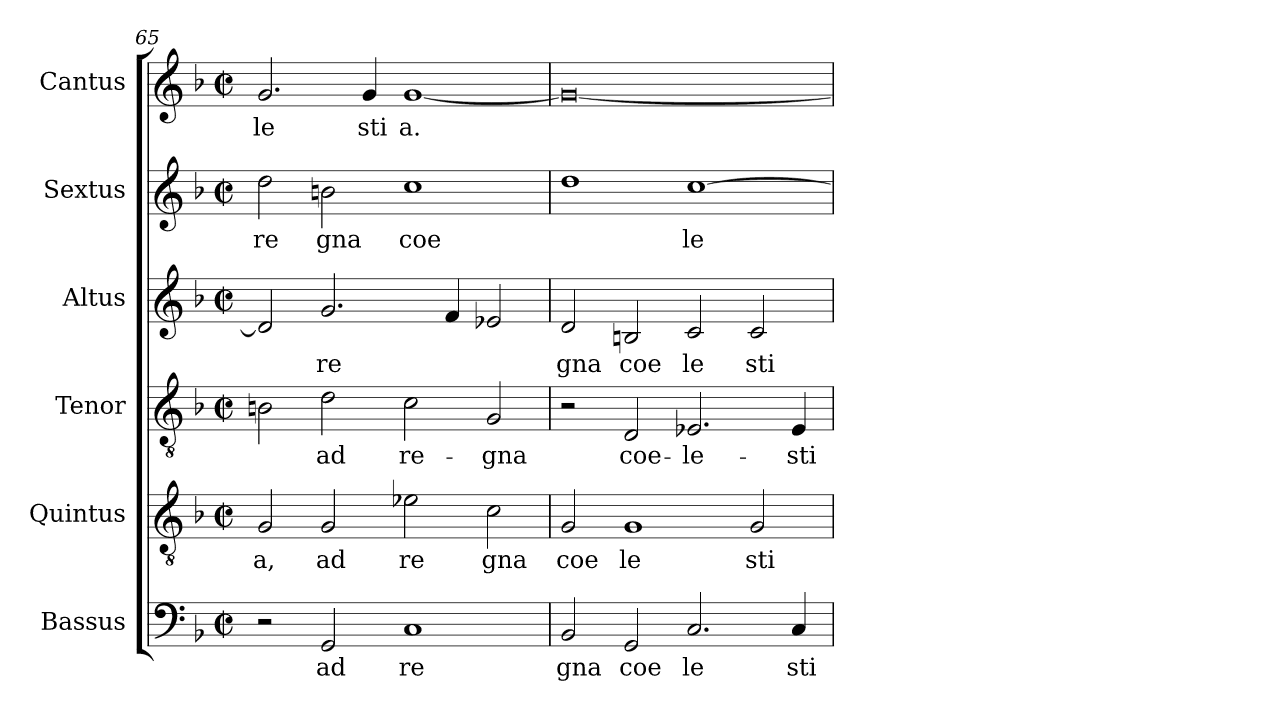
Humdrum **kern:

**kern	**text	**kern	**text	**kern	**text	**kern	**text	**kern	**text	**kern	**text
*part6	*part6	*part5	*part5	*part4	*part4	*part3	*part3	*part2	*part2	*part1	*part1
*staff6	*staff6	*staff5	*staff5	*staff4	*staff4	*staff3	*staff3	*staff2	*staff2	*staff1	*staff1
*I"Bassus	*	*I"Quintus	*	*I"Tenor	*	*I"Altus	*	*I"Sextus	*	*I"Cantus	*
*clefF4	*	*clefGv2	*	*clefGv2	*	*clefG2	*	*clefG2	*	*clefG2	*
*k[b-]	*	*k[b-]	*	*k[b-]	*	*k[b-]	*	*k[b-]	*	*k[b-]	*
*F:	*	*F:	*	*F:	*	*F:	*	*F:	*	*F:	*
*M2/2	*	*M2/2	*	*M2/2	*	*M2/2	*	*M2/2	*	*M2/2	*
*met(c|)	*	*met(c|)	*	*met(c|)	*	*met(c|)	*	*met(c|)	*	*met(c|)	*
=65	=65	=65	=65	=65	=65	=65	=65	=65	=65	=65	=65
!	!	!	!LO:LY:b:cj	!	!	!	!	!	!LO:LY:b:cj	!	!LO:LY:b:cj
2r	.	2G/	a,	2Bn\	.	2d/]	.	2dd\	re	2.g/	le
!	!LO:LY:b:cj	!	!LO:LY:b:cj	!	!LO:LY:b:cj	!	!LO:LY:b:cj	!	!LO:LY:b:cj	!	!
2GG/	ad	2G/	ad	2d\	ad	2.g/	re	2bn\	gna	.	.
!	!	!	!	!	!	!	!	!	!	!	!LO:LY:b:cj
.	.	.	.	.	.	.	.	.	.	4g/	sti
!	!LO:LY:b:cj	!	!LO:LY:b:cj	!	!LO:LY:b:cj	!	!	!	!LO:LY:b:cj	!	!LO:LY:b:cj
1C	re	2e-X\	re	2c\	re-	.	.	1cc	coe	[<1g	a.
.	.	.	.	.	.	4f/	.	.	.	.	.
!	!	!	!LO:LY:b:cj	!	!LO:LY:b:cj	!	!	!	!	!	!
.	.	2c\	gna	2G/	-gna	2e-X/	.	.	.	.	.
=66	=66	=66	=66	=66	=66	=66	=66	=66	=66	=66	=66
!	!LO:LY:b:cj	!	!LO:LY:b:cj	!	!	!	!LO:LY:b:cj	!	!	!	!
2BB-/	gna	2G/	coe	2r	.	2d/	gna	1dd	.	0g_<	.
!	!LO:LY:b:cj	!	!LO:LY:b:cj	!	!LO:LY:b:cj	!	!LO:LY:b:cj	!	!	!	!
2GG/	coe	1G	le	2D/	coe-	2Bn/	coe	.	.	.	.
!	!LO:LY:b:cj	!	!	!	!LO:LY:b:cj	!	!LO:LY:b:cj	!	!LO:LY:b:cj	!	!
2.C/	le	.	.	2.E-X/	-le-	2c/	le	[>1cc	le	.	.
!	!	!	!LO:LY:b:cj	!	!	!	!LO:LY:b:cj	!	!	!	!
.	.	2G/	sti	.	.	2c/	sti	.	.	.	.
!	!LO:LY:b:cj	!	!	!	!LO:LY:b:cj	!	!	!	!	!	!
4C/	sti	.	.	4E-/	-sti-	.	.	.	.	.	.
=	=	=	=	=	=	=	=	=	=	=	=
*-	*-	*-	*-	*-	*-	*-	*-	*-	*-	*-	*-
